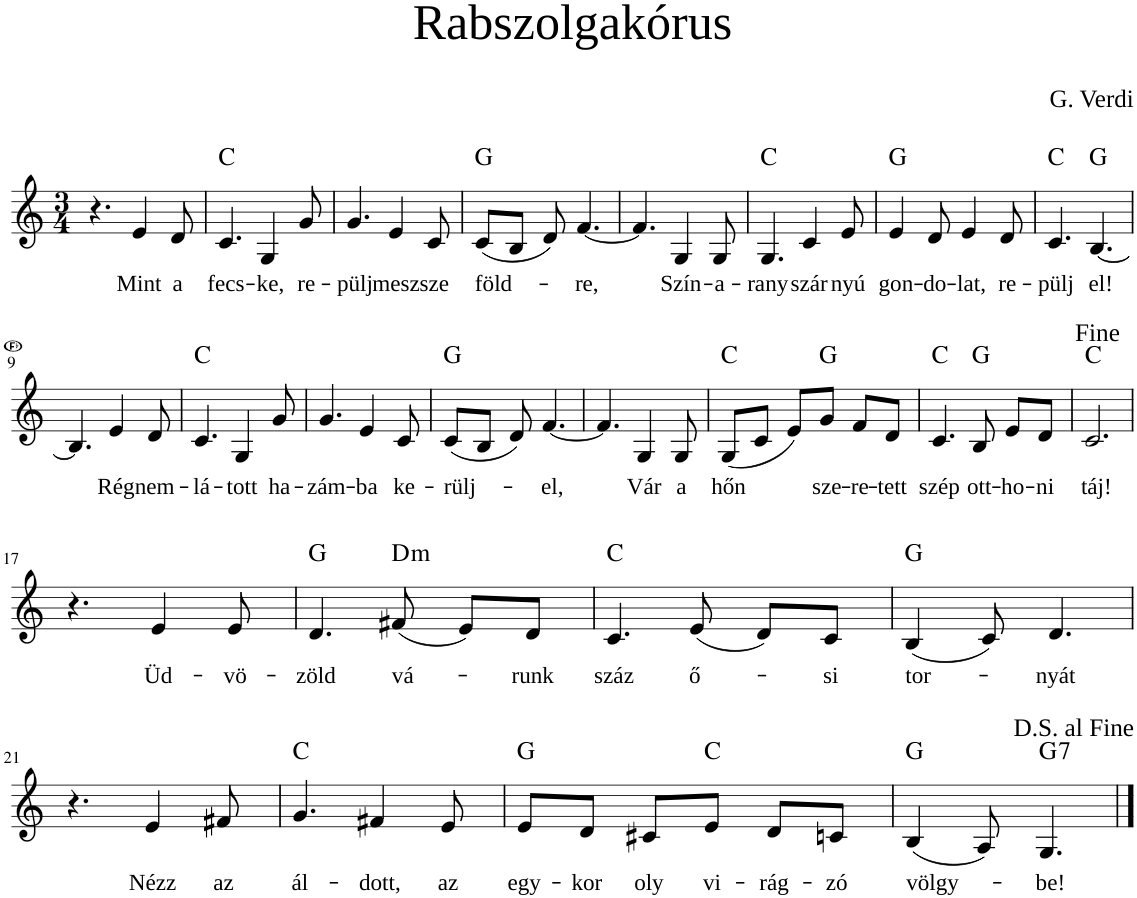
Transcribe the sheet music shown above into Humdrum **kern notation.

**kern	**text	**harte
*part1	*part1	*part1
*staff1	*staff1	*
*I"Piano	*	*
*I'Pno	*	*
*clefG2	*	*
*k[]	*	*
*M3/4	*	*
=1	=1	=1
4.r	.	.
!	!LO:LY:b	!
4e/	Mint	.
!	!LO:LY:b	!
8d/	a	.
=2	=2	=2
!	!LO:LY:b	!
4.c/	fecs-	C:maj
!	!LO:LY:b	!
4G/	-ke,	.
!	!LO:LY:b	!
8g/	re-	.
=3	=3	=3
!	!LO:LY:b	!
4.g/	-pülj	.
!	!LO:LY:b	!
4e/	mesz-	.
!	!LO:LY:b	!
8c/	-sze	.
=4	=4	=4
!	!LO:LY:b	!
(8c/L	föld-	G:maj
8B/J	.	.
8d/)	.	.
!	!LO:LY:b	!
[4.f/	-re,	.
=5	=5	=5
4.f/]	.	.
!	!LO:LY:b	!
4G/	Szín-	.
!	!LO:LY:b	!
8G/	-a-	.
=6	=6	=6
!	!LO:LY:b	!
4.G/	-rany	C:maj
!	!LO:LY:b	!
4c/	szár-	.
!	!LO:LY:b	!
8e/	-nyú	.
=7	=7	=7
!	!LO:LY:b	!
4e/	gon-	G:maj
!	!LO:LY:b	!
8d/	-do-	.
!	!LO:LY:b	!
4e/	-lat,	.
!	!LO:LY:b	!
8d/	re-	.
=8	=8	=8
!	!LO:LY:b	!
4.c/	-pülj	C:maj
!	!LO:LY:b	!
[4.B/	el!	G:maj
!!LO:LB:g=z
=9	=9	=9
4.B/]	.	.
!	!LO:LY:b	!
4e/	Rég	.
!	!LO:LY:b	!
8d/	nem-	.
=10	=10	=10
!	!LO:LY:b	!
4.c/	-lá-	C:maj
!	!LO:LY:b	!
4G/	-tott	.
!	!LO:LY:b	!
8g/	ha-	.
=11	=11	=11
!	!LO:LY:b	!
4.g/	-zám-	.
!	!LO:LY:b	!
4e/	-ba	.
!	!LO:LY:b	!
8c/	ke-	.
=12	=12	=12
!	!LO:LY:b	!
(8c/L	-rülj-	G:maj
8B/J	.	.
8d/)	.	.
!	!LO:LY:b	!
[4.f/	-el,	.
=13	=13	=13
4.f/]	.	.
!	!LO:LY:b	!
4G/	Vár	.
!	!LO:LY:b	!
8G/	a	.
=14	=14	=14
!	!LO:LY:b	!
(8G/L	hőn	C:maj
8c/J	.	.
8e/L)	.	.
!	!LO:LY:b	!
8g/J	sze-	G:maj
!	!LO:LY:b	!
8f/L	-re-	.
!	!LO:LY:b	!
8d/J	-tett	.
=15	=15	=15
!	!LO:LY:b	!
4.c/	szép	C:maj
!	!LO:LY:b	!
8B/	ott-	G:maj
!	!LO:LY:b	!
8e/L	-ho-	.
!	!LO:LY:b	!
8d/J	-ni	.
=16	=16	=16
!	!LO:LY:b	!
2.c/	táj!	C:maj
!LO:TX:a:t=<font face="Times New Roman"/>Fine	!	!
!!LO:LB:g=z
=17	=17	=17
4.r	.	.
!	!LO:LY:b	!
4e/	Üd-	.
!	!LO:LY:b	!
8e/	-vö-	.
=18	=18	=18
!	!LO:LY:b	!
4.d/	-zöld	G:maj
!	!LO:LY:b	!LO:H:kt=m
(8f#X/	vá-	D:min
8e/L)	.	.
!	!LO:LY:b	!
8d/J	-runk	.
=19	=19	=19
!	!LO:LY:b	!
4.c/	száz	C:maj
!	!LO:LY:b	!
(8e/	ő-	.
8d/L)	.	.
!	!LO:LY:b	!
8c/J	-si	.
=20	=20	=20
!	!LO:LY:b	!
(4B/	tor-	G:maj
8c/)	.	.
!	!LO:LY:b	!
4.d/	-nyát	.
!!LO:LB:g=z
=21	=21	=21
4.r	.	.
!	!LO:LY:b	!
4e/	Nézz	.
!	!LO:LY:b	!
8f#X/	az	.
=22	=22	=22
!	!LO:LY:b	!
4.g/	ál-	C:maj
!	!LO:LY:b	!
4f#X/	-dott,	.
!	!LO:LY:b	!
8e/	az	.
=23	=23	=23
!	!LO:LY:b	!
8e/L	egy-	G:maj
!	!LO:LY:b	!
8d/J	-kor	.
!	!LO:LY:b	!
8c#X/L	oly	.
!	!LO:LY:b	!
8e/J	vi-	C:maj
!	!LO:LY:b	!
8d/L	-rág-	.
!	!LO:LY:b	!
8cn/J	-zó	.
=24	=24	=24
!	!LO:LY:b	!
(4B/	völgy-	G:maj
8A/)	.	.
!	!LO:LY:b	!LO:H:kt=7
4.G/	-be!	G:7
!LO:TX:a:t=<font face="Times New Roman"/>D.S. al Fine	!	!
==	==	==
*-	*-	*-
